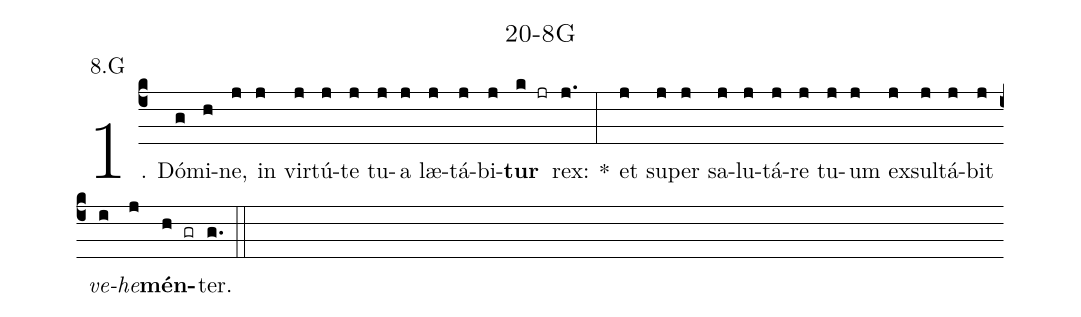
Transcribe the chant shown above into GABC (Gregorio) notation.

name: 20-8G;
annotation: 8.G;
%%
(c4)1. Dó(g)mi(h)ne,(j) in(j) vir(j)tú(j)te(j) tu(j)a(j) læ(j)tá(j)bi(j)<b>tur</b>(k jr) rex:(j.) *(:) et(j) su(j)per(j) sa(j)lu(j)tá(j)re(j) tu(j)um(j) ex(j)sul(j)tá(j)bit(j) <i>ve</i>(i)<i>he</i>(j)<b>mén</b>(h gr)ter.(g.) (::)
